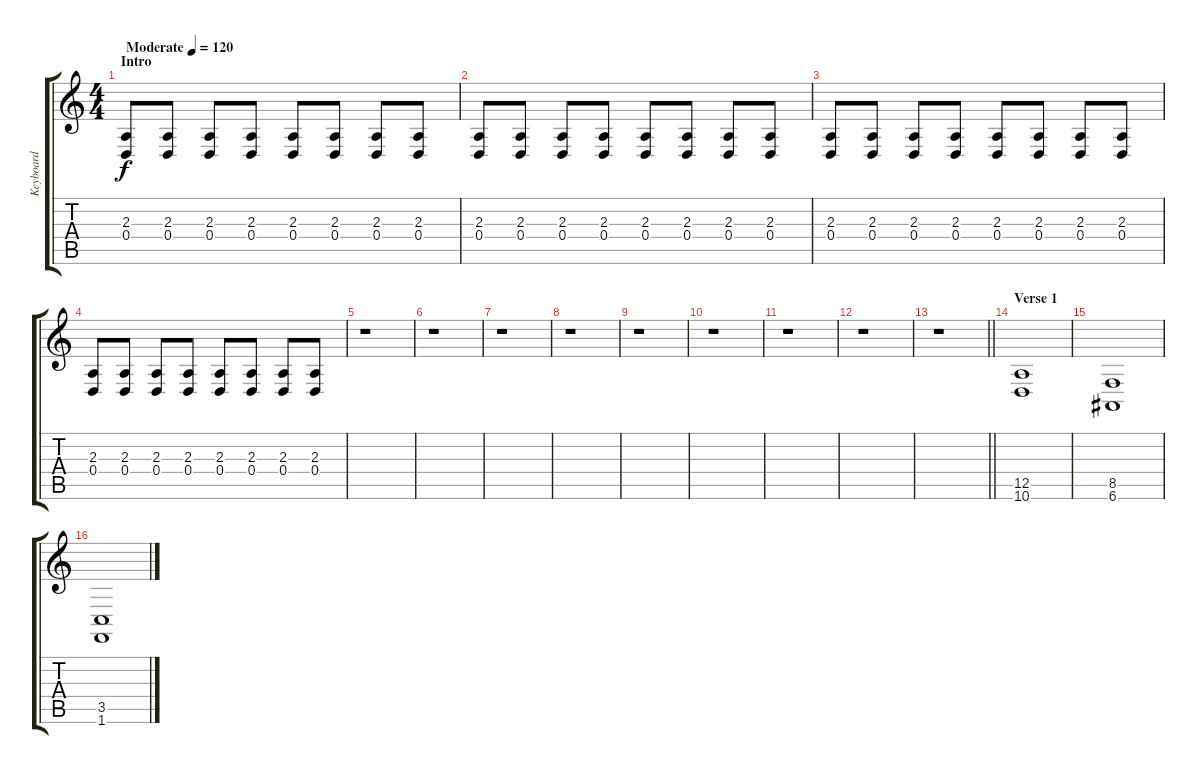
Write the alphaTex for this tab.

\track ("Keyboard" "Keyboard") {instrument lead1square}
\staff {score tabs}
\tuning (E4 B3 G3 D3 A2 E2) {hide}
\ts (4 4)
\section ("" "Intro")
\tempo (120 "Moderate")
\clef g2
\ks c
(2.3 0.4).8{dy f instrument lead1square} (2.3 0.4).8 (2.3 0.4).8 (2.3 0.4).8 (2.3 0.4).8 (2.3 0.4).8 (2.3 0.4).8 (2.3 0.4).8 |
(2.3 0.4).8 (2.3 0.4).8 (2.3 0.4).8 (2.3 0.4).8 (2.3 0.4).8 (2.3 0.4).8 (2.3 0.4).8 (2.3 0.4).8 |
(2.3 0.4).8 (2.3 0.4).8 (2.3 0.4).8 (2.3 0.4).8 (2.3 0.4).8 (2.3 0.4).8 (2.3 0.4).8 (2.3 0.4).8 |
(2.3 0.4).8 (2.3 0.4).8 (2.3 0.4).8 (2.3 0.4).8 (2.3 0.4).8 (2.3 0.4).8 (2.3 0.4).8 (2.3 0.4).8 |
r.1 |
r.1 |
r.1 |
r.1 |
r.1 |
r.1 |
r.1 |
r.1 |
\barLineRight lightlight
r.1 |
\section ("" "Verse 1")
(12.5 10.6).1 |
(8.5 6.6).1 |
(3.5 1.6).1
